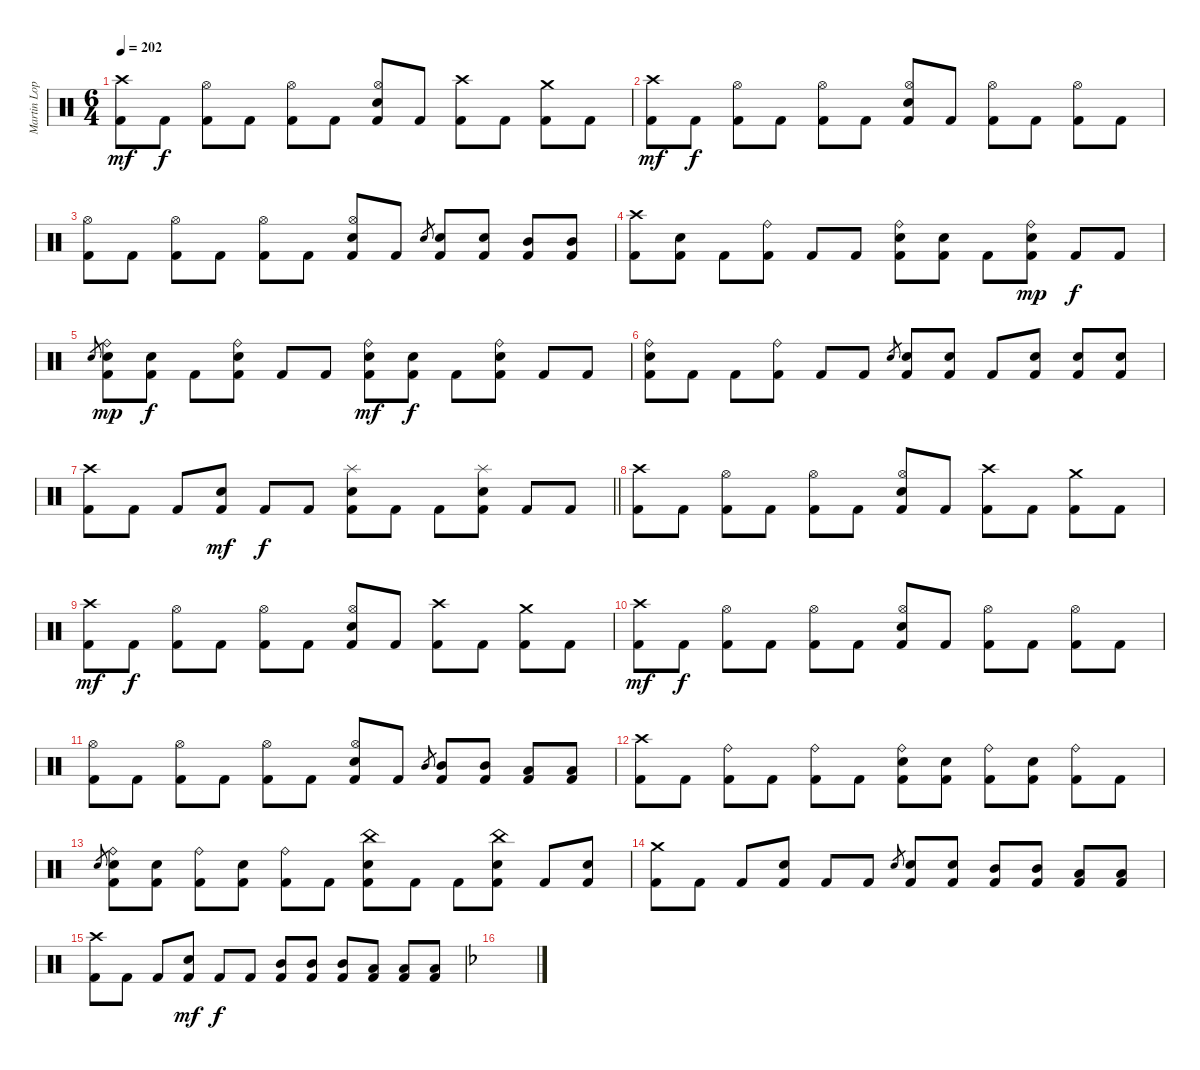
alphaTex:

\track ("Martin Lopez" "Martin Lop") {mute instrument percussion}
\staff {score}
\articulation defaults
\ts (6 4)
\tempo 202
\clef neutral
\ks c
("Crash high (hit)" "Kick (hit) 2").8{dy mf} "Kick (hit) 2".8{dy f} ("Hi-Hat (open)" "Kick (hit) 2").8 "Kick (hit) 2".8 ("Hi-Hat (open)" "Kick (hit) 2").8 "Kick (hit) 2".8 ("Hi-Hat (open)" "Electric Snare (hit)" "Kick (hit) 2").8 "Kick (hit) 2".8 ("Crash high (hit)" "Kick (hit) 2").8 "Kick (hit) 2".8 ("Crash medium (hit)" "Kick (hit) 2").8 "Kick (hit) 2".8 |
("Crash high (hit)" "Kick (hit) 2").8{dy mf} "Kick (hit) 2".8{dy f} ("Hi-Hat (open)" "Kick (hit) 2").8 "Kick (hit) 2".8 ("Hi-Hat (open)" "Kick (hit) 2").8 "Kick (hit) 2".8 ("Hi-Hat (open)" "Electric Snare (hit)" "Kick (hit) 2").8 "Kick (hit) 2".8 ("Hi-Hat (open)" "Kick (hit) 2").8 "Kick (hit) 2".8 ("Hi-Hat (open)" "Kick (hit) 2").8 "Kick (hit) 2".8 |
("Hi-Hat (open)" "Kick (hit) 2").8 "Kick (hit) 2".8 ("Hi-Hat (open)" "Kick (hit) 2").8 "Kick (hit) 2".8 ("Hi-Hat (open)" "Kick (hit) 2").8 "Kick (hit) 2".8 ("Hi-Hat (open)" "Electric Snare (hit)" "Kick (hit) 2").8 "Kick (hit) 2".8 "Electric Snare (hit)".8{gr} ("Electric Snare (hit)" "Kick (hit) 2").8 ("Electric Snare (hit)" "Kick (hit) 2").8 ("Mid Tom (hit)" "Kick (hit) 2").8 ("Mid Tom (hit)" "Kick (hit) 2").8 |
("Crash high (hit)" "Kick (hit) 2").8 ("Electric Snare (hit)" "Kick (hit) 2").8 "Kick (hit) 2".8 ("Ride (bell)" "Kick (hit) 2").8 "Kick (hit) 2".8 "Kick (hit) 2".8 ("Ride (bell)" "Electric Snare (hit)" "Kick (hit) 2").8 ("Electric Snare (hit)" "Kick (hit) 2").8 "Kick (hit) 2".8 ("Ride (bell)" "Electric Snare (hit)" "Kick (hit) 2").8{dy mp} "Kick (hit) 2".8{dy f} "Kick (hit) 2".8 |
"Electric Snare (hit)".8{gr} ("Ride (bell)" "Electric Snare (hit)" "Kick (hit) 2").8{dy mp} ("Electric Snare (hit)" "Kick (hit) 2").8{dy f} "Kick (hit) 2".8 ("Ride (bell)" "Electric Snare (hit)" "Kick (hit) 2").8 "Kick (hit) 2".8 "Kick (hit) 2".8 ("Ride (bell)" "Electric Snare (hit)" "Kick (hit) 2").8{dy mf} ("Electric Snare (hit)" "Kick (hit) 2").8{dy f} "Kick (hit) 2".8 ("Ride (bell)" "Electric Snare (hit)" "Kick (hit) 2").8 "Kick (hit) 2".8 "Kick (hit) 2".8 |
("Ride (bell)" "Electric Snare (hit)" "Kick (hit) 2").8 "Kick (hit) 2".8 "Kick (hit) 2".8 ("Ride (bell)" "Kick (hit) 2").8 "Kick (hit) 2".8 "Kick (hit) 2".8 "Electric Snare (hit)".8{gr} ("Electric Snare (hit)" "Kick (hit) 2").8 ("Electric Snare (hit)" "Kick (hit) 2").8 "Kick (hit) 2".8 ("Electric Snare (hit)" "Kick (hit) 2").8 ("Electric Snare (hit)" "Kick (hit) 2").8 ("Electric Snare (hit)" "Kick (hit) 2").8 |
\barLineRight lightlight
("Crash high (hit)" "Kick (hit) 2").8 "Kick (hit) 2".8 "Kick (hit) 2".8 ("Electric Snare (hit)" "Kick (hit) 2").8{dy mf} "Kick (hit) 2".8{dy f} "Kick (hit) 2".8 ("Splash (hit)" "Electric Snare (hit)" "Kick (hit) 2").8 "Kick (hit) 2".8 "Kick (hit) 2".8 ("Splash (hit)" "Electric Snare (hit)" "Kick (hit) 2").8 "Kick (hit) 2".8 "Kick (hit) 2".8 |
("Crash high (hit)" "Kick (hit) 2").8 "Kick (hit) 2".8 ("Hi-Hat (open)" "Kick (hit) 2").8 "Kick (hit) 2".8 ("Hi-Hat (open)" "Kick (hit) 2").8 "Kick (hit) 2".8 ("Hi-Hat (open)" "Electric Snare (hit)" "Kick (hit) 2").8 "Kick (hit) 2".8 ("Crash high (hit)" "Kick (hit) 2").8 "Kick (hit) 2".8 ("Crash medium (hit)" "Kick (hit) 2").8 "Kick (hit) 2".8 |
("Crash high (hit)" "Kick (hit) 2").8{dy mf} "Kick (hit) 2".8{dy f} ("Hi-Hat (open)" "Kick (hit) 2").8 "Kick (hit) 2".8 ("Hi-Hat (open)" "Kick (hit) 2").8 "Kick (hit) 2".8 ("Hi-Hat (open)" "Electric Snare (hit)" "Kick (hit) 2").8 "Kick (hit) 2".8 ("Crash high (hit)" "Kick (hit) 2").8 "Kick (hit) 2".8 ("Crash medium (hit)" "Kick (hit) 2").8 "Kick (hit) 2".8 |
("Crash high (hit)" "Kick (hit) 2").8{dy mf} "Kick (hit) 2".8{dy f} ("Hi-Hat (open)" "Kick (hit) 2").8 "Kick (hit) 2".8 ("Hi-Hat (open)" "Kick (hit) 2").8 "Kick (hit) 2".8 ("Hi-Hat (open)" "Electric Snare (hit)" "Kick (hit) 2").8 "Kick (hit) 2".8 ("Hi-Hat (open)" "Kick (hit) 2").8 "Kick (hit) 2".8 ("Hi-Hat (open)" "Kick (hit) 2").8 "Kick (hit) 2".8 |
("Hi-Hat (open)" "Kick (hit) 2").8 "Kick (hit) 2".8 ("Hi-Hat (open)" "Kick (hit) 2").8 "Kick (hit) 2".8 ("Hi-Hat (open)" "Kick (hit) 2").8 "Kick (hit) 2".8 ("Hi-Hat (open)" "Electric Snare (hit)" "Kick (hit) 2").8 "Kick (hit) 2".8 "Mid Tom (hit)".8{gr} ("Mid Tom (hit)" "Kick (hit) 2").8 ("Mid Tom (hit)" "Kick (hit) 2").8 ("Low Tom (hit)" "Kick (hit) 2").8 ("Low Tom (hit)" "Kick (hit) 2").8 |
("Crash high (hit)" "Kick (hit) 2").8 "Kick (hit) 2".8 ("Ride (bell)" "Kick (hit) 2").8 "Kick (hit) 2".8 ("Ride (bell)" "Kick (hit) 2").8 "Kick (hit) 2".8 ("Ride (bell)" "Electric Snare (hit)" "Kick (hit) 2").8 ("Electric Snare (hit)" "Kick (hit) 2").8 ("Ride (bell)" "Kick (hit) 2").8 ("Electric Snare (hit)" "Kick (hit) 2").8 ("Ride (bell)" "Kick (hit) 2").8 "Kick (hit) 2".8 |
"Electric Snare (hit)".8{gr} ("Ride (bell)" "Electric Snare (hit)" "Kick (hit) 2").8 ("Electric Snare (hit)" "Kick (hit) 2").8 ("Ride (bell)" "Kick (hit) 2").8 ("Electric Snare (hit)" "Kick (hit) 2").8 ("Ride (bell)" "Kick (hit) 2").8 "Kick (hit) 2".8 ("China (hit)" "Electric Snare (hit)" "Kick (hit) 2").8 "Kick (hit) 2".8 "Kick (hit) 2".8 ("China (hit)" "Electric Snare (hit)" "Kick (hit) 2").8 "Kick (hit) 2".8 ("Electric Snare (hit)" "Kick (hit) 2").8 |
("Crash medium (hit)" "Kick (hit) 2").8 "Kick (hit) 2".8 "Kick (hit) 2".8 ("Electric Snare (hit)" "Kick (hit) 2").8 "Kick (hit) 2".8 "Kick (hit) 2".8 "Electric Snare (hit)".8{gr} ("Electric Snare (hit)" "Kick (hit) 2").8 ("Electric Snare (hit)" "Kick (hit) 2").8 ("Mid Tom (hit)" "Kick (hit) 2").8 ("Mid Tom (hit)" "Kick (hit) 2").8 ("Low Tom (hit)" "Kick (hit) 2").8 ("Low Tom (hit)" "Kick (hit) 2").8 |
("Crash high (hit)" "Kick (hit) 2").8 "Kick (hit) 2".8 "Kick (hit) 2".8 ("Electric Snare (hit)" "Kick (hit) 2").8{dy mf} "Kick (hit) 2".8{dy f} "Kick (hit) 2".8 ("Mid Tom (hit)" "Kick (hit) 2").8 ("Mid Tom (hit)" "Kick (hit) 2").8 ("Mid Tom (hit)" "Kick (hit) 2").8 ("Low Tom (hit)" "Kick (hit) 2").8 ("Low Tom (hit)" "Kick (hit) 2").8 ("Low Tom (hit)" "Kick (hit) 2").8 |
\ks f
